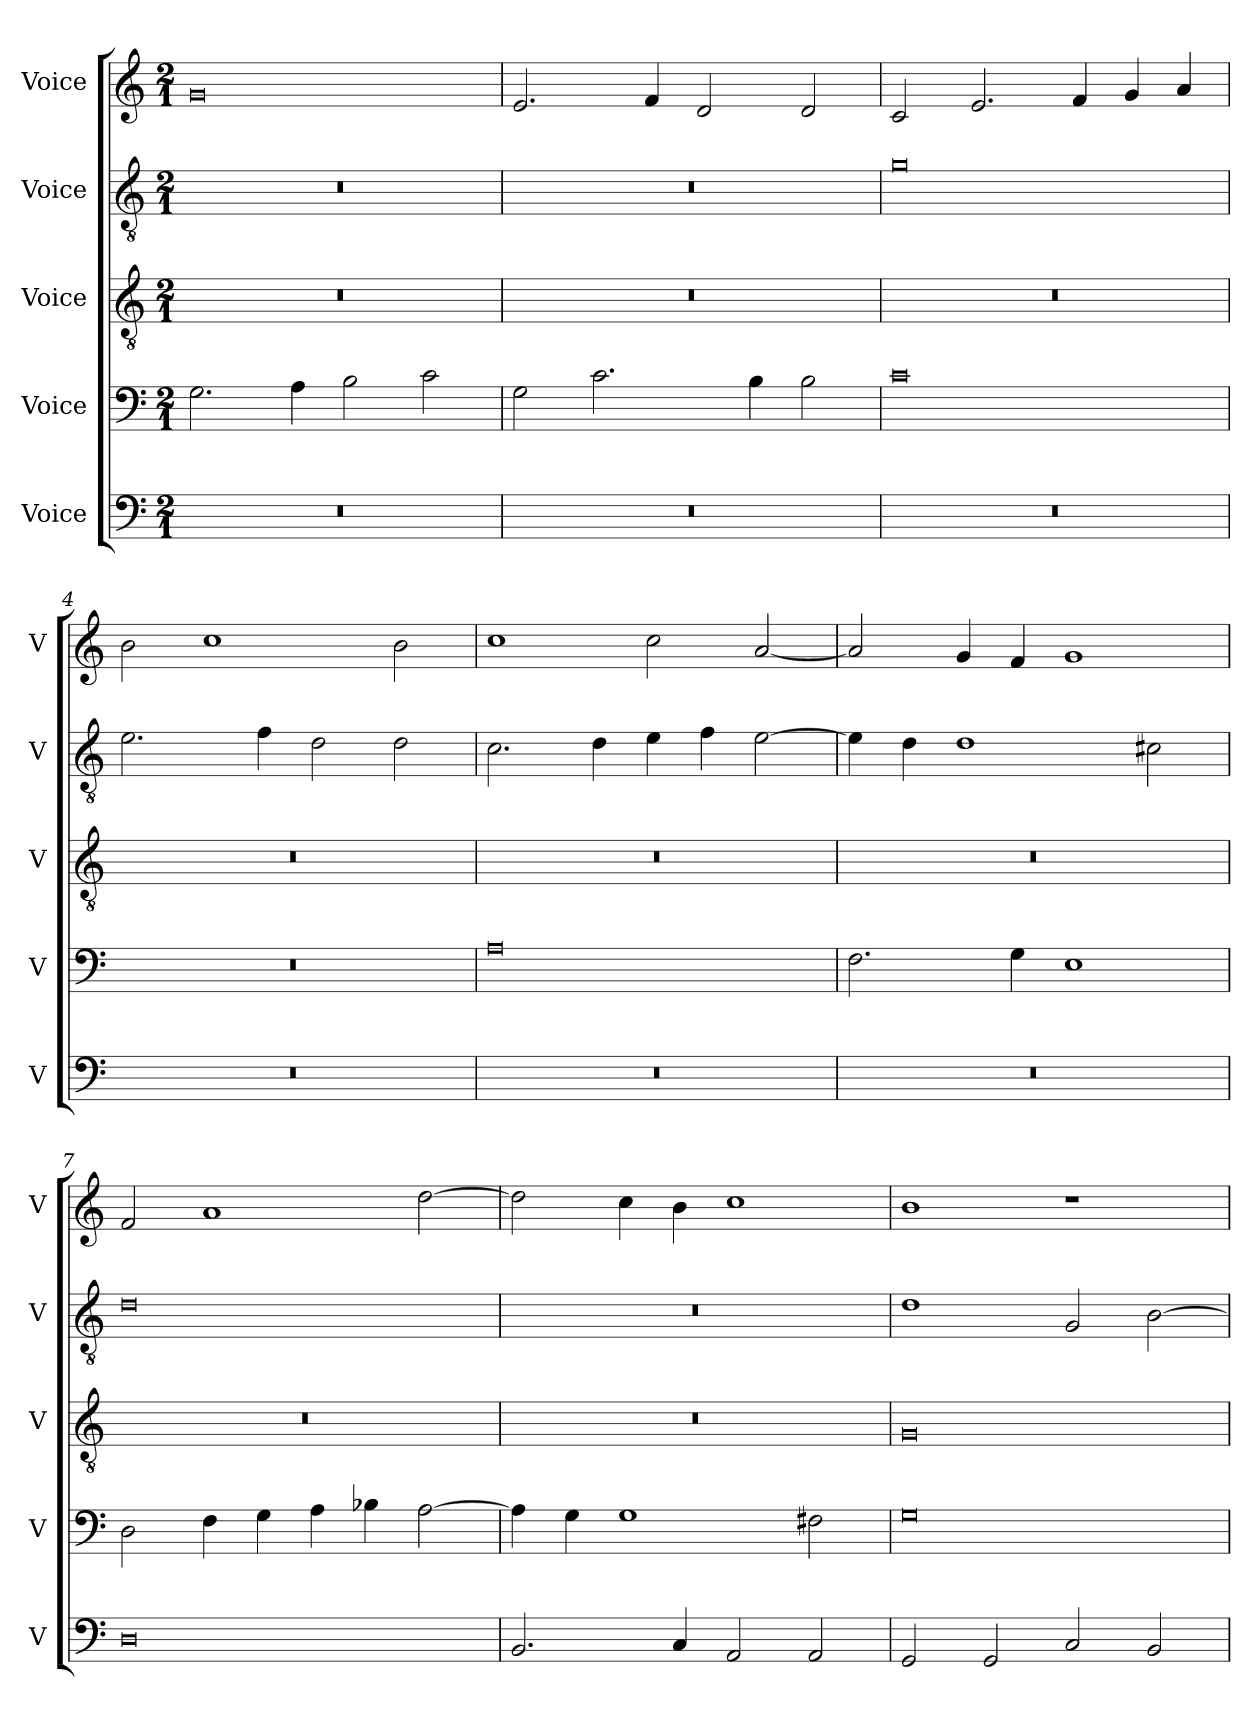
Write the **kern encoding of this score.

**kern	**kern	**kern	**kern	**kern
*part5	*part4	*part3	*part2	*part1
*staff5	*staff4	*staff3	*staff2	*staff1
*I"Voice	*I"Voice	*I"Voice	*I"Voice	*I"Voice
*I'V	*I'V	*I'V	*I'V	*I'V
*clefF4	*clefF4	*clefGv2	*clefGv2	*clefG2
*k[]	*k[]	*k[]	*k[]	*k[]
*M2/1	*M2/1	*M2/1	*M2/1	*M2/1
=1	=1	=1	=1	=1
0r	2.G\	0r	0r	0g
.	4A\	.	.	.
.	2B\	.	.	.
.	2c\	.	.	.
=2	=2	=2	=2	=2
0r	2G\	0r	0r	2.e/
.	2.c\	.	.	.
.	.	.	.	4f/
.	.	.	.	2d/
.	4B\	.	.	.
.	2B\	.	.	2d/
=3	=3	=3	=3	=3
0r	0c	0r	0g	2c/
.	.	.	.	2.e/
.	.	.	.	4f/
.	.	.	.	4g/
.	.	.	.	4a/
!!LO:LB:g=z
=4	=4	=4	=4	=4
0r	0r	0r	2.e\	2b\
.	.	.	.	1cc
.	.	.	4f\	.
.	.	.	2d\	.
.	.	.	2d\	2b\
=5	=5	=5	=5	=5
0r	0A	0r	2.c\	1cc
.	.	.	4d\	.
.	.	.	4e\	2cc\
.	.	.	4f\	.
.	.	.	[2e\	[2a/
=6	=6	=6	=6	=6
0r	2.F\	0r	4e\]	2a/]
.	.	.	4d\	.
.	.	.	1d	4g/
.	4G\	.	.	4f/
.	1E	.	.	1g
.	.	.	2c#X\	.
!!LO:LB:g=z
=7	=7	=7	=7	=7
0D	2D\	0r	0d	2f/
.	4F\	.	.	1a
.	4G\	.	.	.
.	4A\	.	.	.
.	4B-X\	.	.	.
.	[2A\	.	.	[2dd\
=8	=8	=8	=8	=8
2.BB/	4A\]	0r	0r	2dd\]
.	4G\	.	.	.
.	1G	.	.	4cc\
4C/	.	.	.	4b\
2AA/	.	.	.	1cc
2AA/	2F#X\	.	.	.
=9	=9	=9	=9	=9
2GG/	0G	0G	1d	1b
2GG/	.	.	.	.
2C/	.	.	2G/	1r
2BB/	.	.	[2B\	.
=	=	=	=	=
*-	*-	*-	*-	*-
